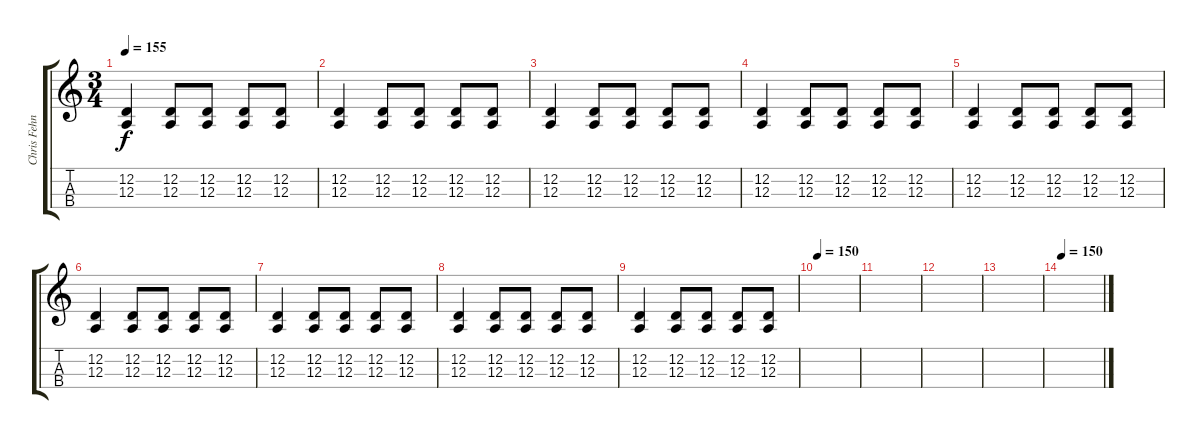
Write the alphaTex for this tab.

\track ("Chris Fehn" "Chris Fehn") {instrument melodictom}
\staff {score tabs}
\tuning (G3 D3 A2 E2) {hide}
\ts (3 4)
\tempo 155
\clef g2
\ks c
(12.2 12.3).4{dy f} (12.2 12.3).8 (12.2 12.3).8 (12.2 12.3).8 (12.2 12.3).8 |
(12.2 12.3).4 (12.2 12.3).8 (12.2 12.3).8 (12.2 12.3).8 (12.2 12.3).8 |
(12.2 12.3).4 (12.2 12.3).8 (12.2 12.3).8 (12.2 12.3).8 (12.2 12.3).8 |
(12.2 12.3).4 (12.2 12.3).8 (12.2 12.3).8 (12.2 12.3).8 (12.2 12.3).8 |
(12.2 12.3).4 (12.2 12.3).8 (12.2 12.3).8 (12.2 12.3).8 (12.2 12.3).8 |
(12.2 12.3).4 (12.2 12.3).8 (12.2 12.3).8 (12.2 12.3).8 (12.2 12.3).8 |
(12.2 12.3).4 (12.2 12.3).8 (12.2 12.3).8 (12.2 12.3).8 (12.2 12.3).8 |
(12.2 12.3).4 (12.2 12.3).8 (12.2 12.3).8 (12.2 12.3).8 (12.2 12.3).8 |
(12.2 12.3).4 (12.2 12.3).8 (12.2 12.3).8 (12.2 12.3).8 (12.2 12.3).8 |
\tempo 150
|
|
|
|
\tempo 150
